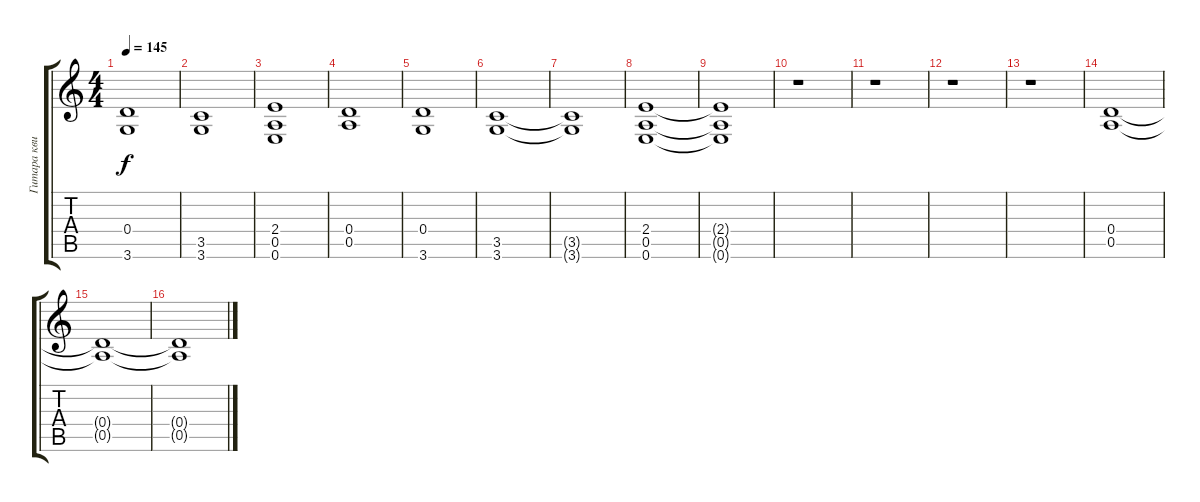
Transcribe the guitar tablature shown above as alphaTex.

\track ("Гитара квинты" "Гитара кви") {instrument distortionguitar}
\staff {score tabs}
\tuning (E4 B3 G3 D3 A2 E2) {hide}
\ts (4 4)
\tempo 145
\clef g2
\ks c
(0.4 3.6).1{dy f} |
(3.5 3.6).1 |
(2.4 0.5 0.6).1 |
(0.4 0.5).1 |
(0.4 3.6).1 |
(3.5 3.6).1 |
(3.5{t} 3.6{t}).1 |
(2.4 0.5 0.6).1 |
(2.4{t} 0.5{t} 0.6{t}).1 |
r.1 |
r.1 |
r.1 |
r.1 |
(0.4 0.5).1 |
(0.4{t} 0.5{t}).1 |
(0.4{t} 0.5{t}).1
